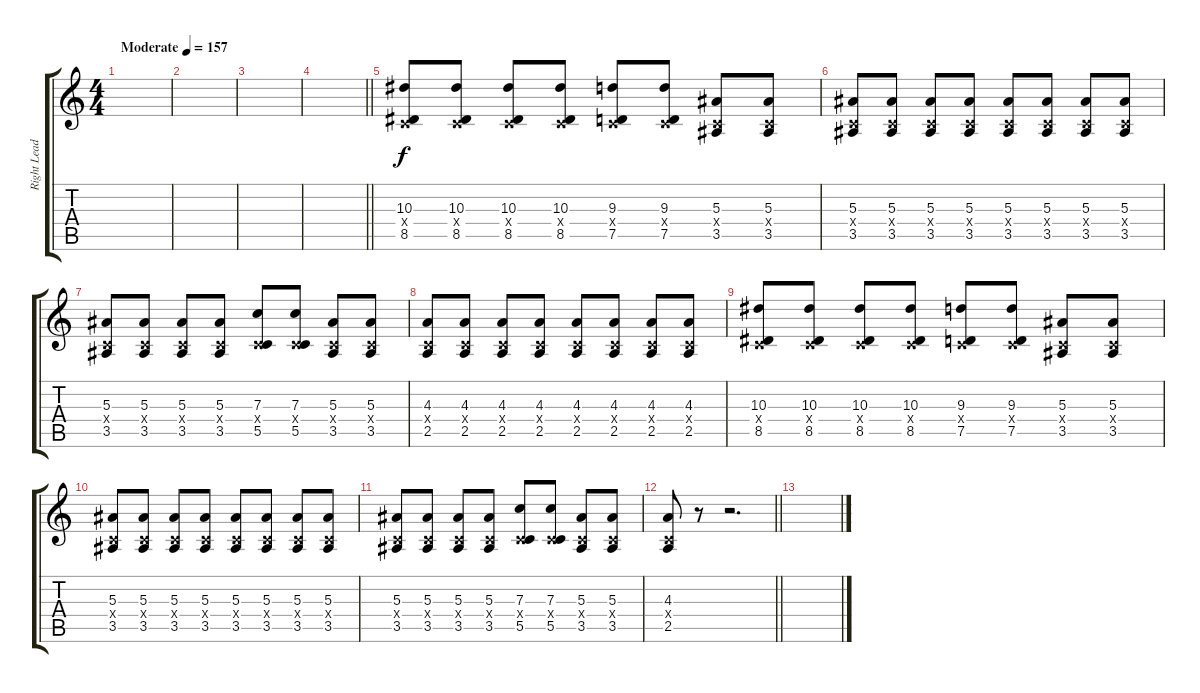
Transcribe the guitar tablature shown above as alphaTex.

\track ("Right Lead 1" "Right Lead") {instrument distortionguitar}
\staff {score tabs}
\tuning (D4 A3 F3 C3 G2 C2) {hide}
\ts (4 4)
\section ("" "")
\tempo (157 "Moderate")
\clef g2
\ks c
|
|
|
\barLineRight lightlight
|
\section ("" "")
(10.3 0.4{x} 8.5).8 (10.3 0.4{x} 8.5).8 (10.3 0.4{x} 8.5).8 (10.3 0.4{x} 8.5).8 (9.3 0.4{x} 7.5).8 (9.3 0.4{x} 7.5).8 (5.3 0.4{x} 3.5).8 (5.3 0.4{x} 3.5).8 |
(5.3 0.4{x} 3.5).8 (5.3 0.4{x} 3.5).8 (5.3 0.4{x} 3.5).8 (5.3 0.4{x} 3.5).8 (5.3 0.4{x} 3.5).8 (5.3 0.4{x} 3.5).8 (5.3 0.4{x} 3.5).8 (5.3 0.4{x} 3.5).8 |
(5.3 0.4{x} 3.5).8 (5.3 0.4{x} 3.5).8 (5.3 0.4{x} 3.5).8 (5.3 0.4{x} 3.5).8 (7.3 0.4{x} 5.5).8 (7.3 0.4{x} 5.5).8 (5.3 0.4{x} 3.5).8 (5.3 0.4{x} 3.5).8 |
(4.3 0.4{x} 2.5).8 (4.3 0.4{x} 2.5).8 (4.3 0.4{x} 2.5).8 (4.3 0.4{x} 2.5).8 (4.3 0.4{x} 2.5).8 (4.3 0.4{x} 2.5).8 (4.3 0.4{x} 2.5).8 (4.3 0.4{x} 2.5).8 |
(10.3 0.4{x} 8.5).8 (10.3 0.4{x} 8.5).8 (10.3 0.4{x} 8.5).8 (10.3 0.4{x} 8.5).8 (9.3 0.4{x} 7.5).8 (9.3 0.4{x} 7.5).8 (5.3 0.4{x} 3.5).8 (5.3 0.4{x} 3.5).8 |
(5.3 0.4{x} 3.5).8 (5.3 0.4{x} 3.5).8 (5.3 0.4{x} 3.5).8 (5.3 0.4{x} 3.5).8 (5.3 0.4{x} 3.5).8 (5.3 0.4{x} 3.5).8 (5.3 0.4{x} 3.5).8 (5.3 0.4{x} 3.5).8 |
(5.3 0.4{x} 3.5).8 (5.3 0.4{x} 3.5).8 (5.3 0.4{x} 3.5).8 (5.3 0.4{x} 3.5).8 (7.3 0.4{x} 5.5).8 (7.3 0.4{x} 5.5).8 (5.3 0.4{x} 3.5).8 (5.3 0.4{x} 3.5).8 |
\barLineRight lightlight
(4.3 0.4{x} 2.5).8 r.8 r.2{d} |
\section ("" "")
